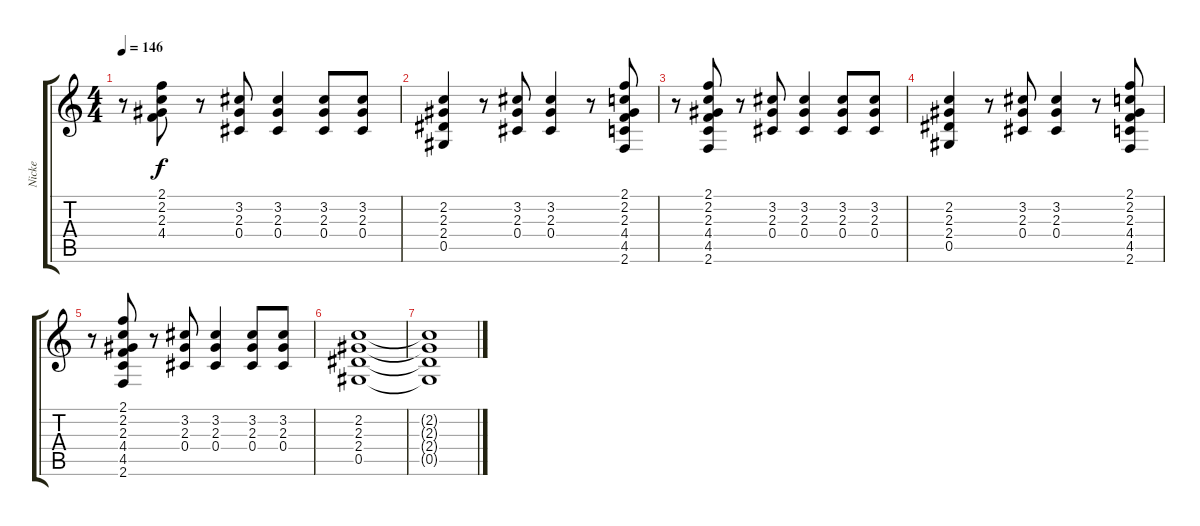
\track ("Nicke" "Nicke") {instrument distortionguitar}
\staff {score tabs}
\tuning (Eb4 Bb3 Gb3 Db3 Ab2 Eb2) {hide}
\ts (4 4)
\tempo 146
\clef g2
\ks c
r.8{dy f} (2.1 2.2 2.3 4.4).8 r.8 (3.2 2.3 0.4).8 (3.2 2.3 0.4).4 (3.2 2.3 0.4).8 (3.2 2.3 0.4).8 |
(2.2 2.3 2.4 0.5).4 r.8 (3.2 2.3 0.4).8 (3.2 2.3 0.4).4 r.8 (2.1 2.2 2.3 4.4 4.5 2.6).8 |
r.8 (2.1 2.2 2.3 4.4 4.5 2.6).8 r.8 (3.2 2.3 0.4).8 (3.2 2.3 0.4).4 (3.2 2.3 0.4).8 (3.2 2.3 0.4).8 |
(2.2 2.3 2.4 0.5).4 r.8 (3.2 2.3 0.4).8 (3.2 2.3 0.4).4 r.8 (2.1 2.2 2.3 4.4 4.5 2.6).8 |
r.8 (2.1 2.2 2.3 4.4 4.5 2.6).8 r.8 (3.2 2.3 0.4).8 (3.2 2.3 0.4).4 (3.2 2.3 0.4).8 (3.2 2.3 0.4).8 |
(2.2 2.3 2.4 0.5).1 |
(2.2{t} 2.3{t} 2.4{t} 0.5{t}).1
